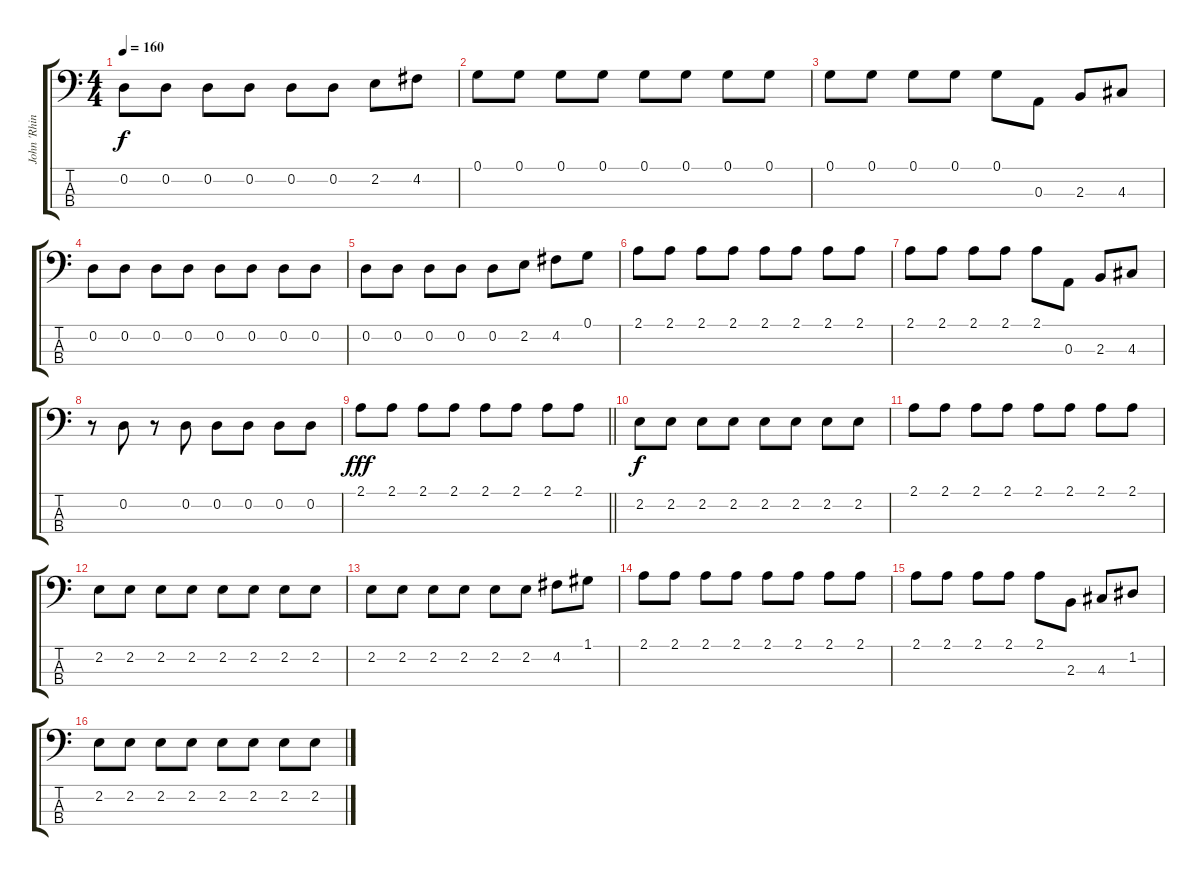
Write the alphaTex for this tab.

\track ("John 'Rhino' Edwards (Bass)" "John 'Rhin") {instrument electricbasspick}
\staff {score tabs}
\tuning (G2 D2 A1 E1) {hide}
\ts (4 4)
\tempo 160
\clef f4
\ks c
0.2.8{dy f} 0.2.8 0.2.8 0.2.8 0.2.8 0.2.8 2.2.8 4.2.8 |
0.1.8 0.1.8 0.1.8 0.1.8 0.1.8 0.1.8 0.1.8 0.1.8 |
0.1.8 0.1.8 0.1.8 0.1.8 0.1.8 0.3.8 2.3.8 4.3.8 |
0.2.8 0.2.8 0.2.8 0.2.8 0.2.8 0.2.8 0.2.8 0.2.8 |
0.2.8 0.2.8 0.2.8 0.2.8 0.2.8 2.2.8 4.2.8 0.1.8 |
2.1.8 2.1.8 2.1.8 2.1.8 2.1.8 2.1.8 2.1.8 2.1.8 |
2.1.8 2.1.8 2.1.8 2.1.8 2.1.8 0.3.8 2.3.8 4.3.8 |
r.8 0.2.8 r.8 0.2.8 0.2.8 0.2.8 0.2.8 0.2.8 |
\barLineRight lightlight
2.1.8{dy fff} 2.1.8 2.1.8 2.1.8 2.1.8 2.1.8 2.1.8 2.1.8 |
2.2.8{dy f} 2.2.8 2.2.8 2.2.8 2.2.8 2.2.8 2.2.8 2.2.8 |
2.1.8 2.1.8 2.1.8 2.1.8 2.1.8 2.1.8 2.1.8 2.1.8 |
2.2.8 2.2.8 2.2.8 2.2.8 2.2.8 2.2.8 2.2.8 2.2.8 |
2.2.8 2.2.8 2.2.8 2.2.8 2.2.8 2.2.8 4.2.8 1.1.8 |
2.1.8 2.1.8 2.1.8 2.1.8 2.1.8 2.1.8 2.1.8 2.1.8 |
2.1.8 2.1.8 2.1.8 2.1.8 2.1.8 2.3.8 4.3.8 1.2.8 |
2.2.8 2.2.8 2.2.8 2.2.8 2.2.8 2.2.8 2.2.8 2.2.8
